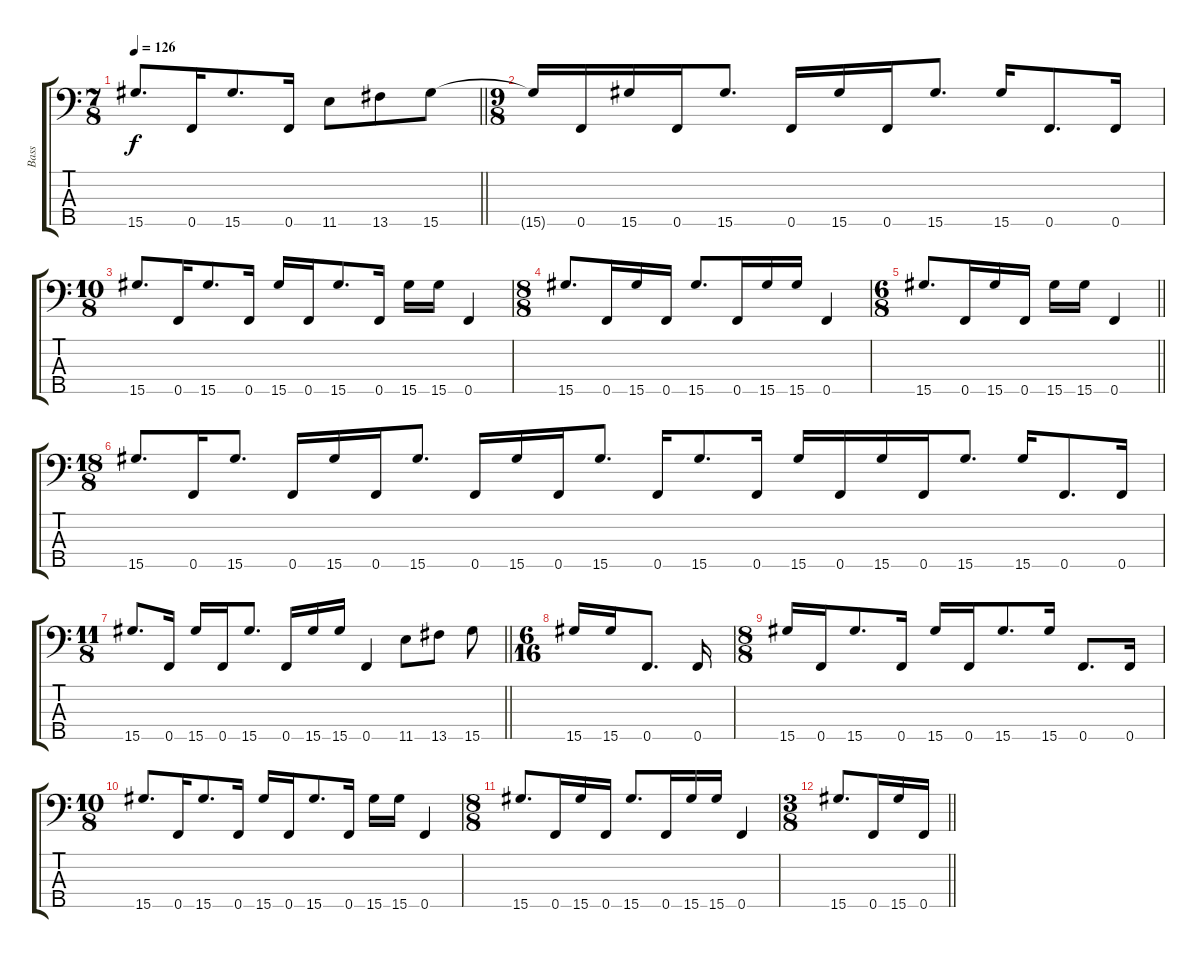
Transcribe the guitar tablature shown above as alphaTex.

\track ("Bass" "Bass") {instrument slapbass2}
\staff {score tabs}
\tuning (Db3 Ab2 Eb2 Bb1 F1) {hide}
\ts (7 8)
\tempo 126
\clef f4
\barLineRight lightlight
\ks c
15.5.8{d dy f} 0.5.16 15.5.8{d} 0.5.16 11.5.8 13.5.8 15.5.8 |
\ts (9 8)
15.5{t}.16 0.5.16 15.5.16 0.5.16 15.5.8{d} 0.5.16 15.5.16 0.5.16 15.5.8{d} 15.5.16 0.5.8{d} 0.5.16 |
\ts (10 8)
15.5.8{d} 0.5.16 15.5.8{d} 0.5.16 15.5.16 0.5.16 15.5.8{d} 0.5.16 15.5.16 15.5.16 0.5.4 |
\ts (8 8)
15.5.8{d} 0.5.16 15.5.16 0.5.16 15.5.8{d} 0.5.16 15.5.16 15.5.16 0.5.4 |
\ts (6 8)
\barLineRight lightlight
15.5.8{d} 0.5.16 15.5.16 0.5.16 15.5.16 15.5.16 0.5.4 |
\ts (18 8)
15.5.8{d} 0.5.16 15.5.8{d} 0.5.16 15.5.16 0.5.16 15.5.8{d} 0.5.16 15.5.16 0.5.16 15.5.8{d} 0.5.16 15.5.8{d} 0.5.16 15.5.16 0.5.16 15.5.16 0.5.16 15.5.8{d} 15.5.16 0.5.8{d} 0.5.16 |
\ts (11 8)
\barLineRight lightlight
15.5.8{d} 0.5.16 15.5.16 0.5.16 15.5.8{d} 0.5.16 15.5.16 15.5.16 0.5.4 11.5.8 13.5.8 15.5.8 |
\ts (6 16)
15.5.16 15.5.16 0.5.8{d} 0.5.16 |
\ts (8 8)
15.5.16 0.5.16 15.5.8{d} 0.5.16 15.5.16 0.5.16 15.5.8{d} 15.5.16 0.5.8{d} 0.5.16 |
\ts (10 8)
15.5.8{d} 0.5.16 15.5.8{d} 0.5.16 15.5.16 0.5.16 15.5.8{d} 0.5.16 15.5.16 15.5.16 0.5.4 |
\ts (8 8)
15.5.8{d} 0.5.16 15.5.16 0.5.16 15.5.8{d} 0.5.16 15.5.16 15.5.16 0.5.4 |
\ts (3 8)
\barLineRight lightlight
15.5.8{d} 0.5.16 15.5.16 0.5.16
